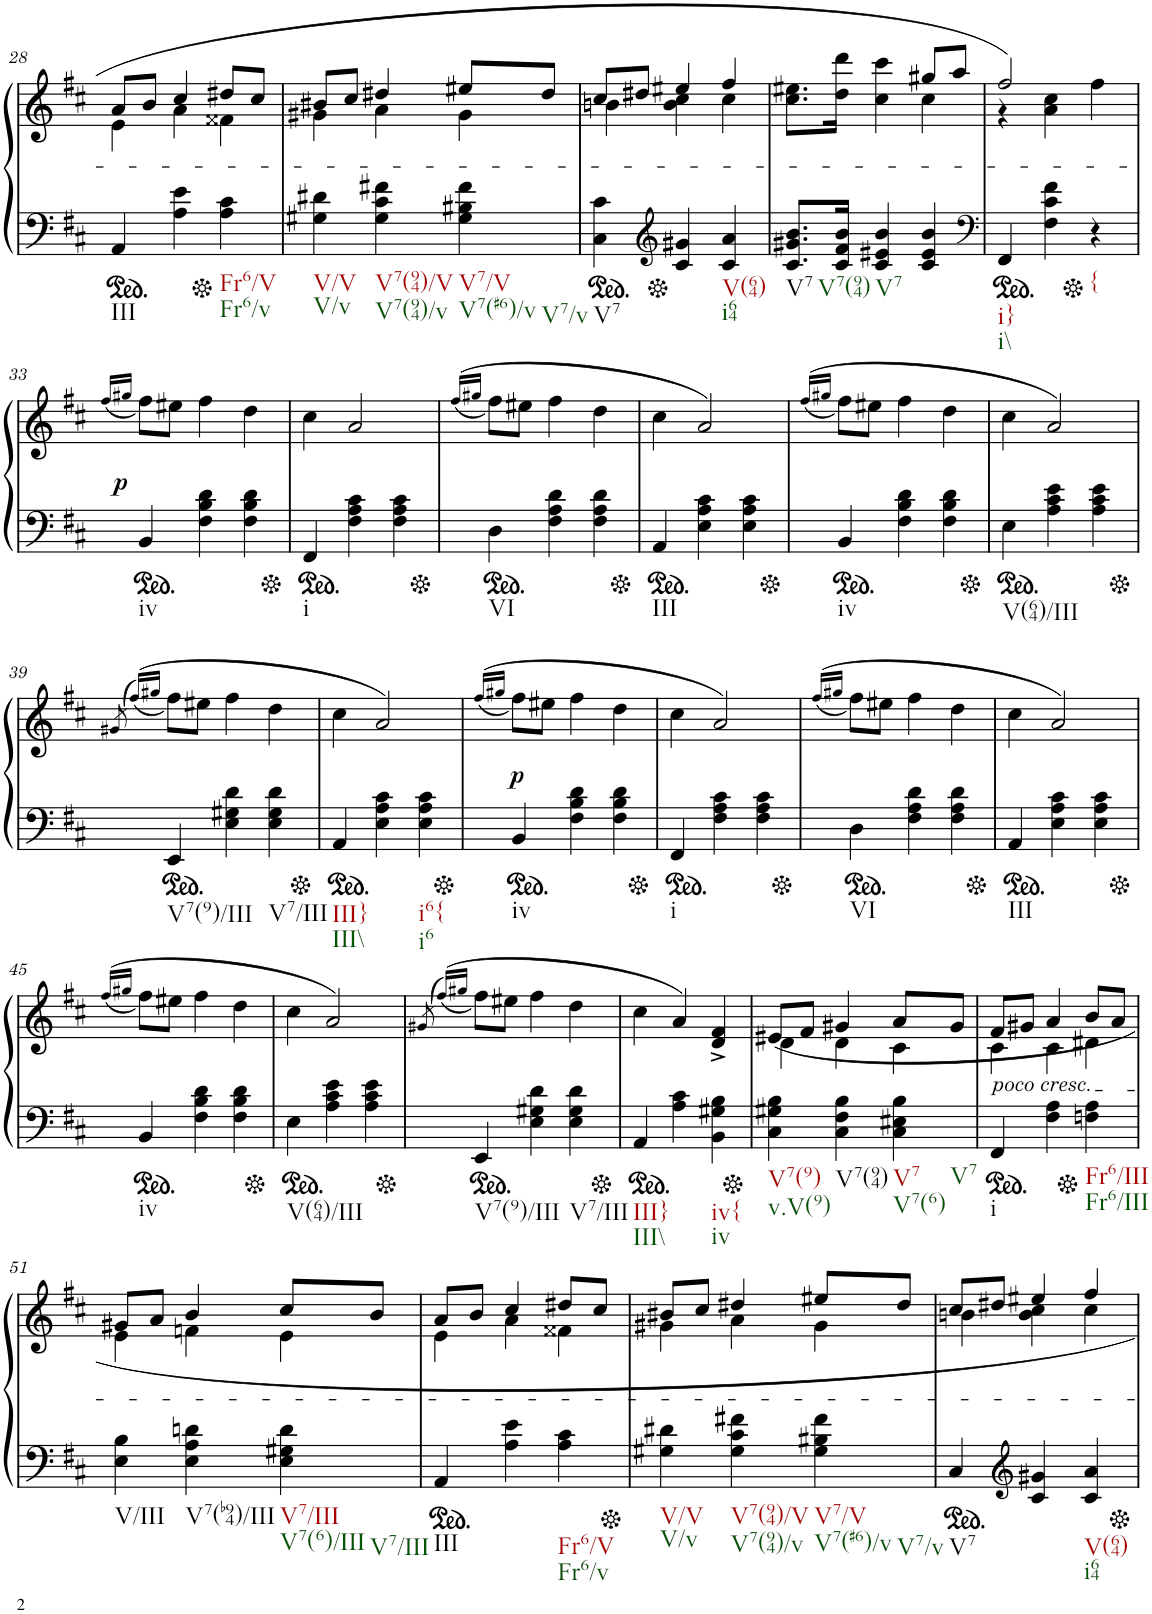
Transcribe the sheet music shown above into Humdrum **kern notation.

**kern	**kern	**dynam
*part2	*part1	*part1
*staff2	*staff1	*staff1
*I"piano	*I"piano	*
*I'Pno	*I'Pno	*
!!LO:PB:g=z
*clefF4	*clefG2	*
*k[f#c#]	*k[f#c#]	*
*b:	*b:	*
*M3/4	*M3/4	*
*ped	*	*
=28	=28	=28
*	*^	*
!LO:TX:b:t=III	!	!	!
4AA/	8a/L	4e\	.
.	8b/J	.	.
4A\ 4e\	4cc#/	4a\	.
*Xped	*	*	*
!LO:TX:b:t=Fr6/V	!	!	!
!LO:TX:b:t=Fr6/v	!	!	!
4A\ 4c#\	8dd#X/L	4f##X\	.
.	8cc#/J	.	.
=29	=29	=29	=29
!LO:TX:b:t=V/V	!	!	!
!LO:TX:b:t=V/v	!	!	!
4G#X\ 4d#X\	8b#X/L	4g#X\	.
.	8cc#/J	.	.
!LO:TX:b:t=V7(94)/V	!	!	!
!LO:TX:b:t=V7(94)/v	!	!	!
4G#\ 4c#\ 4f#X\	4dd#X/	4a\	.
!LO:TX:b:t=V7/V	!	!	!
!LO:TX:b:t=V7(#6)/v	!	!	!
!LO:TX:b:t=V7/v	!	!	!
4G#\ 4B#X\ 4f#\	8ee#X/L	4g#\	.
.	8dd#/J	.	.
=30	=30	=30	=30
*ped	*	*	*
!LO:TX:b:t=V7	!	!	!
4C#\ 4c#\	8cc#/L	4bn\	.
.	8dd#X/J	.	.
*clefG2	*	*	*
*Xped	*	*	*
4c#/ 4g#X/	4ee#X/	4b\ 4cc#\	.
!LO:TX:b:t=V(64)	!	!	!
!LO:TX:b:t=i64	!	!	!
4c#/ 4a/	4ff#/	4cc#\	.
=31	=31	=31	=31
!LO:TX:b:t=V7	!	!	!
!LO:TX:b:t=V7(94)	!	!	!
8.c#/ 8.g#X/ 8.b/L	8.cc#\ 8.ee#X\L	2ryy	.
16c#/ 16f#/ 16b/Jk	16dd\ 16ddd\Jk	.	.
!LO:TX:b:t=V7	!	!	!
4c#/ 4e#X/ 4b/	4cc#\ 4ccc#\	.	.
4c#/ 4e#/ 4b/	8gg#X/L	4cc#\	.
.	8aa/J	.	.
=32	=32	=32	=32
*clefF4	*	*	*
*ped	*	*	*
!LO:TX:b:t=i}	!	!	!
!LO:TX:b:t=i\\	!	!	!
4FF#/	2ff#/	4r	.
4F#\ 4c#\ 4f#\	.	4a\ 4cc#\	.
*Xped	*	*	*
!LO:TX:b:t={	!	!	!
4r	4ff#\	4ryy	.
*	*v	*v	*
!!LO:LB:g=z
=33	=33	=33
.	(16qff#/LL	.
.	16qgg#X/JJ	.
*ped	*	*
!LO:TX:b:t=iv	!	!
!	!	!LO:DY:b
4BB/	8ff#\L)	p
.	8ee#X\J	.
4F#\ 4B\ 4d\	4ff#\	.
4F#\ 4B\ 4d\	4dd\	.
=34	=34	=34
*Xped	*	*
*ped	*	*
!LO:TX:b:t=i	!	!
4FF#/	4cc#\	.
4F#\ 4A\ 4c#\	2a/	.
4F#\ 4A\ 4c#\	.	.
=35	=35	=35
.	((16qff#/LL	.
.	16qgg#X/JJ	.
*Xped	*	*
*ped	*	*
!LO:TX:b:t=VI	!	!
4D\	8ff#\L)	.
.	8ee#X\J	.
4F#\ 4A\ 4d\	4ff#\	.
4F#\ 4A\ 4d\	4dd\	.
=36	=36	=36
*Xped	*	*
*ped	*	*
!LO:TX:b:t=III	!	!
4AA/	4cc#\	.
4E\ 4A\ 4c#\	2a/)	.
4E\ 4A\ 4c#\	.	.
=37	=37	=37
.	((16qff#/LL	.
.	16qgg#X/JJ	.
*Xped	*	*
*ped	*	*
!LO:TX:b:t=iv	!	!
4BB/	8ff#\L)	.
.	8ee#X\J	.
4F#\ 4B\ 4d\	4ff#\	.
4F#\ 4B\ 4d\	4dd\	.
=38	=38	=38
*Xped	*	*
*ped	*	*
!LO:TX:b:t=V(64)/III	!	!
4E\	4cc#\	.
4A\ 4c#\ 4e\	2a/)	.
4A\ 4c#\ 4e\	.	.
!!LO:LB:g=z
=39	=39	=39
.	(>8qg#X/	.
.	((16qff#/LL)	.
.	16qgg#X/JJ	.
*Xped	*	*
*ped	*	*
!LO:TX:b:t=V7(9)/III	!	!
4EE/	8ff#\L)	.
.	8ee#X\J	.
4E\ 4G#X\ 4d\	4ff#\	.
!LO:TX:b:t=V7/III	!	!
4E\ 4G#\ 4d\	4dd\	.
=40	=40	=40
*Xped	*	*
*ped	*	*
!LO:TX:b:t=III}	!	!
!LO:TX:b:t=III\\	!	!
4AA/	4cc#\	.
4E\ 4A\ 4c#\	2a/)	.
!LO:TX:b:t=i6{	!	!
!LO:TX:b:t=i6	!	!
4E\ 4A\ 4c#\	.	.
=41	=41	=41
.	((16qff#/LL	.
.	16qgg#X/JJ	.
*Xped	*	*
*ped	*	*
!LO:TX:b:t=iv	!	!
!	!	!LO:DY:b
4BB/	8ff#\L)	p
.	8ee#X\J	.
4F#\ 4B\ 4d\	4ff#\	.
4F#\ 4B\ 4d\	4dd\	.
=42	=42	=42
*Xped	*	*
*ped	*	*
!LO:TX:b:t=i	!	!
4FF#/	4cc#\	.
4F#\ 4A\ 4c#\	2a/)	.
4F#\ 4A\ 4c#\	.	.
=43	=43	=43
.	((16qff#/LL	.
.	16qgg#X/JJ	.
*Xped	*	*
*ped	*	*
!LO:TX:b:t=VI	!	!
4D\	8ff#\L)	.
.	8ee#X\J	.
4F#\ 4A\ 4d\	4ff#\	.
4F#\ 4A\ 4d\	4dd\	.
=44	=44	=44
*Xped	*	*
*ped	*	*
!LO:TX:b:t=III	!	!
4AA/	4cc#\	.
4E\ 4A\ 4c#\	2a/)	.
4E\ 4A\ 4c#\	.	.
!!LO:LB:g=z
=45	=45	=45
.	((16qff#/LL	.
.	16qgg#X/JJ	.
*Xped	*	*
*ped	*	*
!LO:TX:b:t=iv	!	!
4BB/	8ff#\L)	.
.	8ee#X\J	.
4F#\ 4B\ 4d\	4ff#\	.
4F#\ 4B\ 4d\	4dd\	.
=46	=46	=46
*Xped	*	*
*ped	*	*
!LO:TX:b:t=V(64)/III	!	!
4E\	4cc#\	.
4A\ 4c#\ 4e\	2a/)	.
4A\ 4c#\ 4e\	.	.
=47	=47	=47
.	(>8qg#X/	.
.	((16qff#/LL)	.
.	16qgg#X/JJ	.
*Xped	*	*
*ped	*	*
!LO:TX:b:t=V7(9)/III	!	!
4EE/	8ff#\L)	.
.	8ee#X\J	.
4E\ 4G#X\ 4d\	4ff#\	.
!LO:TX:b:t=V7/III	!	!
4E\ 4G#\ 4d\	4dd\	.
=48	=48	=48
*Xped	*	*
*ped	*	*
!LO:TX:b:t=III}	!	!
!LO:TX:b:t=III\\	!	!
4AA/	4cc#\	.
4A\ 4c#\	4a/)	.
!LO:TX:b:t=iv{	!	!
!LO:TX:b:t=iv	!	!
4BB\ 4G#X\ 4B\	4d/^ 4f#/^	.
=49	=49	=49
*Xped	*	*
*	*^	*
!LO:TX:b:t=V7(9)	!	!	!
!LO:TX:b:t=v.V(9)	!	!	!
4C#\ 4G#X\ 4B\	8e#X/L	4d\	.
.	8f#/J	.	.
!LO:TX:b:t=V7(94)	!	!	!
4C#\ 4F#\ 4B\	4g#X/	4d\	.
!LO:TX:b:t=V7	!	!	!
!LO:TX:b:t=V7(6)	!	!	!
!LO:TX:b:t=V7	!	!	!
4C#\ 4E#X\ 4B\	8a/L	4c#\	.
.	8g#/J	.	.
=50	=50	=50	=50
*ped	*	*	*
!	!LO:TX:b:i:t=poco cresc.	!	!
!LO:TX:b:t=i	!	!	!
4FF#/	8f#/L	4c#\	.
.	8g#X/J	.	.
4F#\ 4A\	4a/	4c#\	.
*Xped	*	*	*
!LO:TX:b:t=Fr6/III	!	!	!
!LO:TX:b:t=Fr6/III	!	!	!
4Fn\ 4A\	8b/L	4d#X\	.
.	8a/J	.	.
!!LO:LB:g=z	!!
=51	=51	=51	=51
!LO:TX:b:t=V/III	!	!	!
4E\ 4B\	8g#X/L	4e\	.
.	8a/J	.	.
!LO:TX:b:t=V7(b94)/III	!	!	!
4E\ 4A\ 4dn\	4b/	4fn\	.
!LO:TX:b:t=V7/III	!	!	!
!LO:TX:b:t=V7(6)/III	!	!	!
!LO:TX:b:t=V7/III	!	!	!
4E\ 4G#X\ 4d\	8cc#/L	4e\	.
.	8b/J	.	.
=52	=52	=52	=52
*ped	*	*	*
!LO:TX:b:t=III	!	!	!
4AA/	8a/L	4e\	.
.	8b/J	.	.
4A\ 4e\	4cc#/	4a\	.
!LO:TX:b:t=Fr6/V	!	!	!
!LO:TX:b:t=Fr6/v	!	!	!
4A\ 4c#\	8dd#X/L	4f##X\	.
.	8cc#/J	.	.
=53	=53	=53	=53
*Xped	*	*	*
!LO:TX:b:t=V/V	!	!	!
!LO:TX:b:t=V/v	!	!	!
4G#X\ 4d#X\	8b#X/L	4g#X\	.
.	8cc#/J	.	.
!LO:TX:b:t=V7(94)/V	!	!	!
!LO:TX:b:t=V7(94)/v	!	!	!
4G#\ 4c#\ 4f#X\	4dd#X/	4a\	.
!LO:TX:b:t=V7/V	!	!	!
!LO:TX:b:t=V7(#6)/v	!	!	!
!LO:TX:b:t=V7/v	!	!	!
4G#\ 4B#X\ 4f#\	8ee#X/L	4g#\	.
.	8dd#/J	.	.
=54	=54	=54	=54
*ped	*	*	*
!LO:TX:b:t=V7	!	!	!
4C#/	8cc#/L	4bn\	.
.	8dd#X/J	.	.
*clefG2	*	*	*
4c#/ 4g#X/	4ee#X/	4b\ 4cc#\	.
!LO:TX:b:t=V(64)	!	!	!
!LO:TX:b:t=i64	!	!	!
4c#/ 4a/	4ff#/	4cc#\	.
*Xped	*	*	*
*	*v	*v	*
=	=	=
*-	*-	*-
